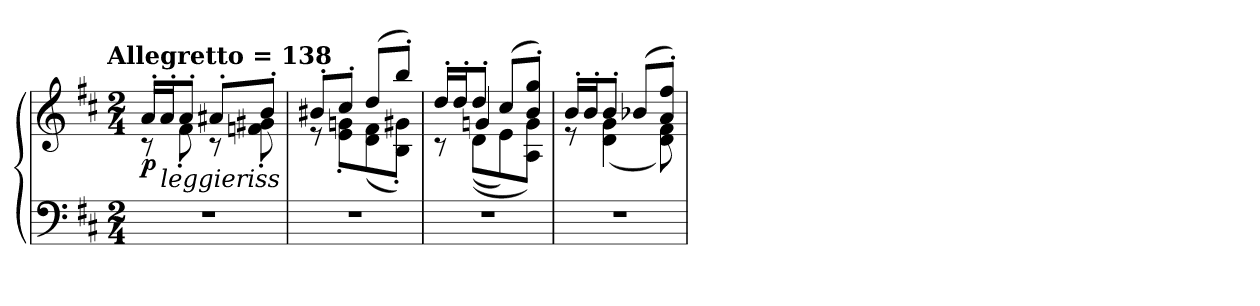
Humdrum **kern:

**kern	**kern	**dynam
*part1	*part1	*part1
*staff2	*staff1	*staff1/2
*clefF4	*clefG2	*
*k[f#c#]	*k[f#c#]	*
!!LO:TX:omd:t=Allegretto  = 138
*M2/4	*M2/4	*
*MM138	*MM138	*
=1	=1	=1
*	*^	*
!	!	!	!LO:DY:b
2r	16a'/LL	8r	p
!	!LO:TX:b:i:t=leggieriss	!	!
.	16a'/J	.	.
.	8a'/J	8f#'\	.
.	8a#X'/L	8r	.
.	8b'/J	8fn'\ 8g#X'\	.
=2	=2	=2	=2
2r	8b#X'/L	8r	.
.	8cc#'/J	8e'\ 8gn'\L	.
.	(>8dd/L	(<8d\ 8f#\	.
.	8bb'/J)	8B'\ 8g#X'\J)	.
=3	=3	=3	=3
*	*	*^	*
2r	16dd'/LL	8r	8ryy	.
.	16dd'/J	.	.	.
.	8dd'/J	(<(<8d\L	4gn/	.
.	(>8cc#/L	8e\)	.	.
.	8b'/ 8gg'/J)	8A\ 8g\J)	8ryy	.
*	*	*v	*v	*
=4	=4	=4	=4
2r	16b'/LL	8r	.
.	16b'/J	.	.
.	8b'/J	(<4d\ 4g\	.
.	(>8b-X/L	.	.
.	8a'/ 8ff#'/J)	8d\ 8f#\)	.
*	*v	*v	*
=	=	=
*-	*-	*-
